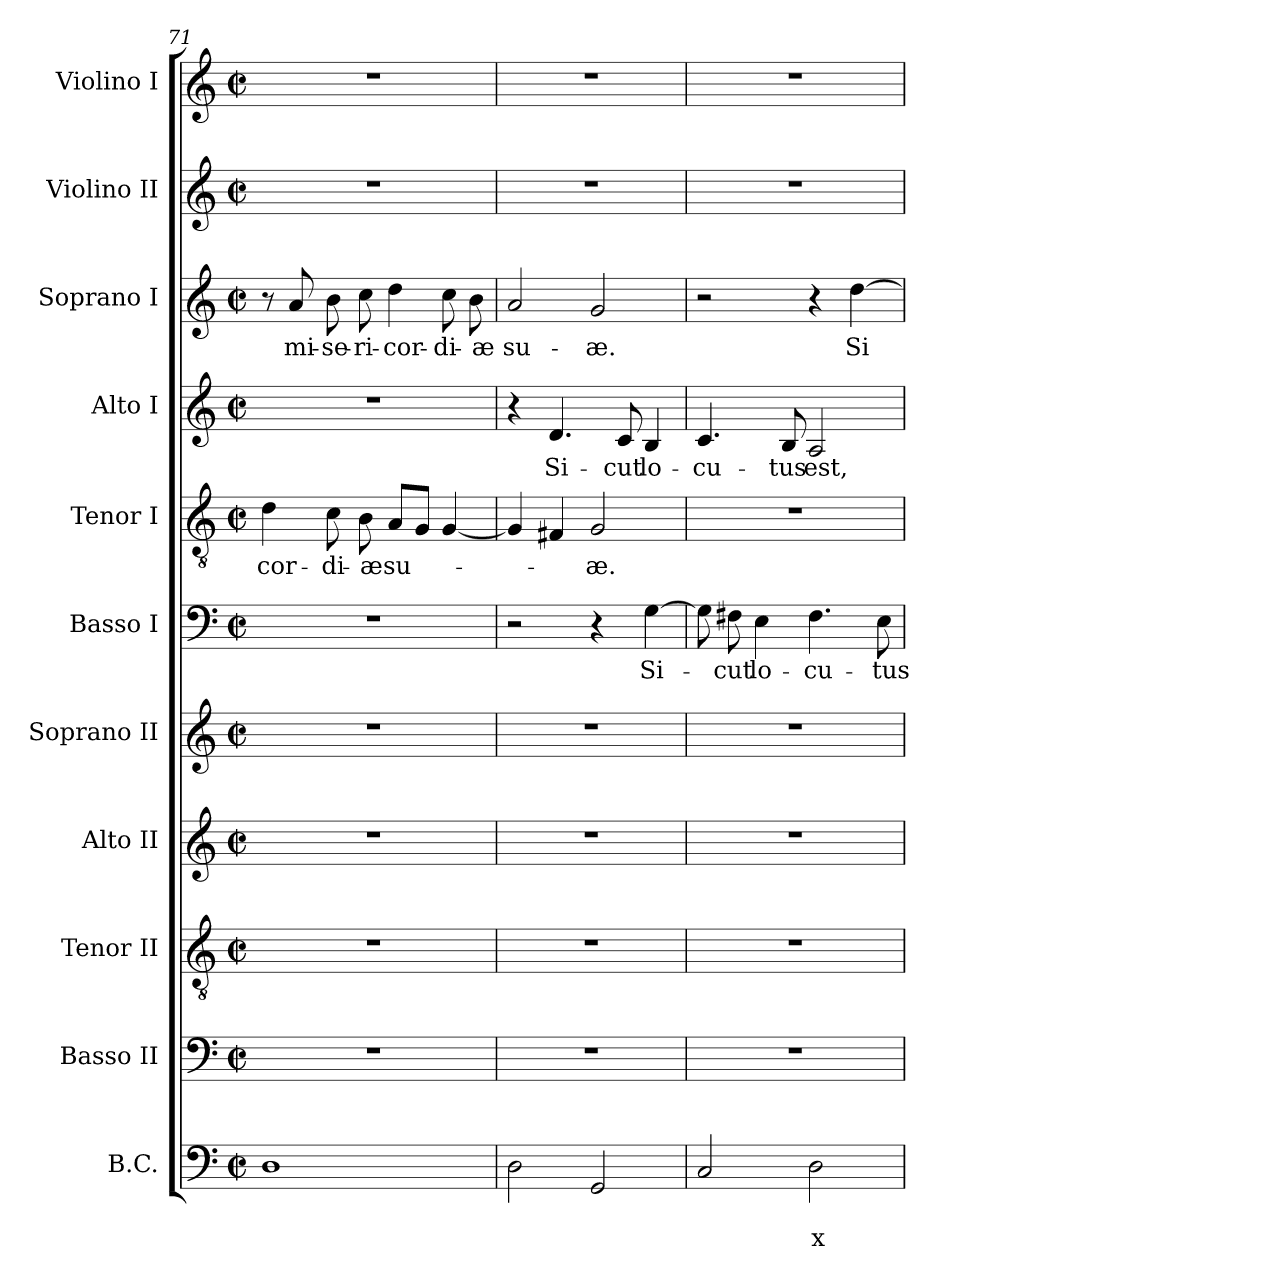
**kern	**text	**text	**kern	**kern	**kern	**kern	**kern	**text	**kern	**text	**kern	**text	**kern	**text	**kern	**kern
*part11	*part11	*part11	*part10	*part9	*part8	*part7	*part6	*part6	*part5	*part5	*part4	*part4	*part3	*part3	*part2	*part1
*staff11	*staff11	*staff11	*staff10	*staff9	*staff8	*staff7	*staff6	*staff6	*staff5	*staff5	*staff4	*staff4	*staff3	*staff3	*staff2	*staff1
*I"B.C.	*	*	*I"Basso II	*I"Tenor II	*I"Alto II	*I"Soprano II	*I"Basso I	*	*I"Tenor I	*	*I"Alto I	*	*I"Soprano I	*	*I"Violino II	*I"Violino I
*I'BC	*	*	*I'B 2	*I'T 2	*I'A 2	*I'S 2	*I'B 1	*	*I'T 1	*	*I'A 1	*	*I'S 1	*	*I'Vln. II	*I'Vln. I
*clefF4	*	*	*clefF4	*clefGv2	*clefG2	*clefG2	*clefF4	*	*clefGv2	*	*clefG2	*	*clefG2	*	*clefG2	*clefG2
*k[]	*	*	*k[]	*k[]	*k[]	*k[]	*k[]	*	*k[]	*	*k[]	*	*k[]	*	*k[]	*k[]
*C:	*	*	*C:	*C:	*C:	*C:	*C:	*	*C:	*	*C:	*	*C:	*	*C:	*C:
*M2/2	*	*	*M2/2	*M2/2	*M2/2	*M2/2	*M2/2	*	*M2/2	*	*M2/2	*	*M2/2	*	*M2/2	*M2/2
*met(c|)	*	*	*met(c|)	*met(c|)	*met(c|)	*met(c|)	*met(c|)	*	*met(c|)	*	*met(c|)	*	*met(c|)	*	*met(c|)	*met(c|)
=71	=71	=71	=71	=71	=71	=71	=71	=71	=71	=71	=71	=71	=71	=71	=71	=71
!	!	!	!	!	!	!	!	!	!	!LO:LY:b	!	!	!	!	!	!
1D	.	.	1r	1r	1r	1r	1r	.	4d\	-cor-	1r	.	8r	.	1r	1r
!	!	!	!	!	!	!	!	!	!	!	!	!	!	!LO:LY:b	!	!
.	.	.	.	.	.	.	.	.	.	.	.	.	8a/	mi-	.	.
!	!	!	!	!	!	!	!	!	!	!LO:LY:b	!	!	!	!	!	!
!	!	!	!	!	!	!	!	!	!	!	!	!	!	!LO:LY:b	!	!
.	.	.	.	.	.	.	.	.	8c\	-di-	.	.	8b\	-se-	.	.
!	!	!	!	!	!	!	!	!	!	!LO:LY:b	!	!	!	!	!	!
!	!	!	!	!	!	!	!	!	!	!	!	!	!	!LO:LY:b	!	!
.	.	.	.	.	.	.	.	.	8B\	-æ	.	.	8cc\	-ri-	.	.
!	!	!	!	!	!	!	!	!	!	!LO:LY:b	!	!	!	!	!	!
!	!	!	!	!	!	!	!	!	!	!	!	!	!	!LO:LY:b	!	!
.	.	.	.	.	.	.	.	.	8A/L	su-	.	.	4dd\	-cor-	.	.
.	.	.	.	.	.	.	.	.	8G/J	.	.	.	.	.	.	.
!	!	!	!	!	!	!	!	!	!	!	!	!	!	!LO:LY:b	!	!
.	.	.	.	.	.	.	.	.	[4G/	.	.	.	8cc\	-di-	.	.
!	!	!	!	!	!	!	!	!	!	!	!	!	!	!LO:LY:b	!	!
.	.	.	.	.	.	.	.	.	.	.	.	.	8b\	-æ	.	.
!!LO:PB:g=z
=72	=72	=72	=72	=72	=72	=72	=72	=72	=72	=72	=72	=72	=72	=72	=72	=72
!	!	!	!	!	!	!	!	!	!	!	!	!	!	!LO:LY:b	!	!
2D\	.	.	1r	1r	1r	1r	2r	.	4G/]	.	4r	.	2a/	su-	1r	1r
!	!	!	!	!	!	!	!	!	!	!	!	!LO:LY:b	!	!	!	!
.	.	.	.	.	.	.	.	.	4F#X/	.	4.d/	Si-	.	.	.	.
!	!	!	!	!	!	!	!	!	!	!LO:LY:b	!	!	!	!	!	!
!	!	!	!	!	!	!	!	!	!	!	!	!	!	!LO:LY:b	!	!
2GG/	.	.	.	.	.	.	4r	.	2G/	-æ.	.	.	2g/	-æ.	.	.
!	!	!	!	!	!	!	!	!	!	!	!	!LO:LY:b	!	!	!	!
.	.	.	.	.	.	.	.	.	.	.	8c/	-cut	.	.	.	.
!	!	!	!	!	!	!	!	!LO:LY:b	!	!	!	!	!	!	!	!
!	!	!	!	!	!	!	!	!	!	!	!	!LO:LY:b	!	!	!	!
.	.	.	.	.	.	.	[4G\	Si-	.	.	4B/	lo-	.	.	.	.
=73	=73	=73	=73	=73	=73	=73	=73	=73	=73	=73	=73	=73	=73	=73	=73	=73
!	!	!	!	!	!	!	!	!	!	!	!	!LO:LY:b	!	!	!	!
2C/	.	.	1r	1r	1r	1r	8G\]	.	1r	.	4.c/	-cu-	2r	.	1r	1r
!	!	!	!	!	!	!	!	!LO:LY:b	!	!	!	!	!	!	!	!
.	.	.	.	.	.	.	8F#X\	-cut	.	.	.	.	.	.	.	.
!	!	!	!	!	!	!	!	!LO:LY:b	!	!	!	!	!	!	!	!
.	.	.	.	.	.	.	4E\	lo-	.	.	.	.	.	.	.	.
!	!	!	!	!	!	!	!	!	!	!	!	!LO:LY:b	!	!	!	!
.	.	.	.	.	.	.	.	.	.	.	8B/	-tus	.	.	.	.
!	!	!LO:LY:b	!	!	!	!	!	!	!	!	!	!	!	!	!	!
!	!	!	!	!	!	!	!	!LO:LY:b	!	!	!	!	!	!	!	!
!	!	!	!	!	!	!	!	!	!	!	!	!LO:LY:b	!	!	!	!
2D\	.	x	.	.	.	.	4.F#\	-cu-	.	.	2A/	est,	4r	.	.	.
!	!	!	!	!	!	!	!	!	!	!	!	!	!	!LO:LY:b	!	!
.	.	.	.	.	.	.	.	.	.	.	.	.	[4dd\	Si-	.	.
!	!	!	!	!	!	!	!	!LO:LY:b	!	!	!	!	!	!	!	!
.	.	.	.	.	.	.	8E\	-tus	.	.	.	.	.	.	.	.
=	=	=	=	=	=	=	=	=	=	=	=	=	=	=	=	=
*-	*-	*-	*-	*-	*-	*-	*-	*-	*-	*-	*-	*-	*-	*-	*-	*-
